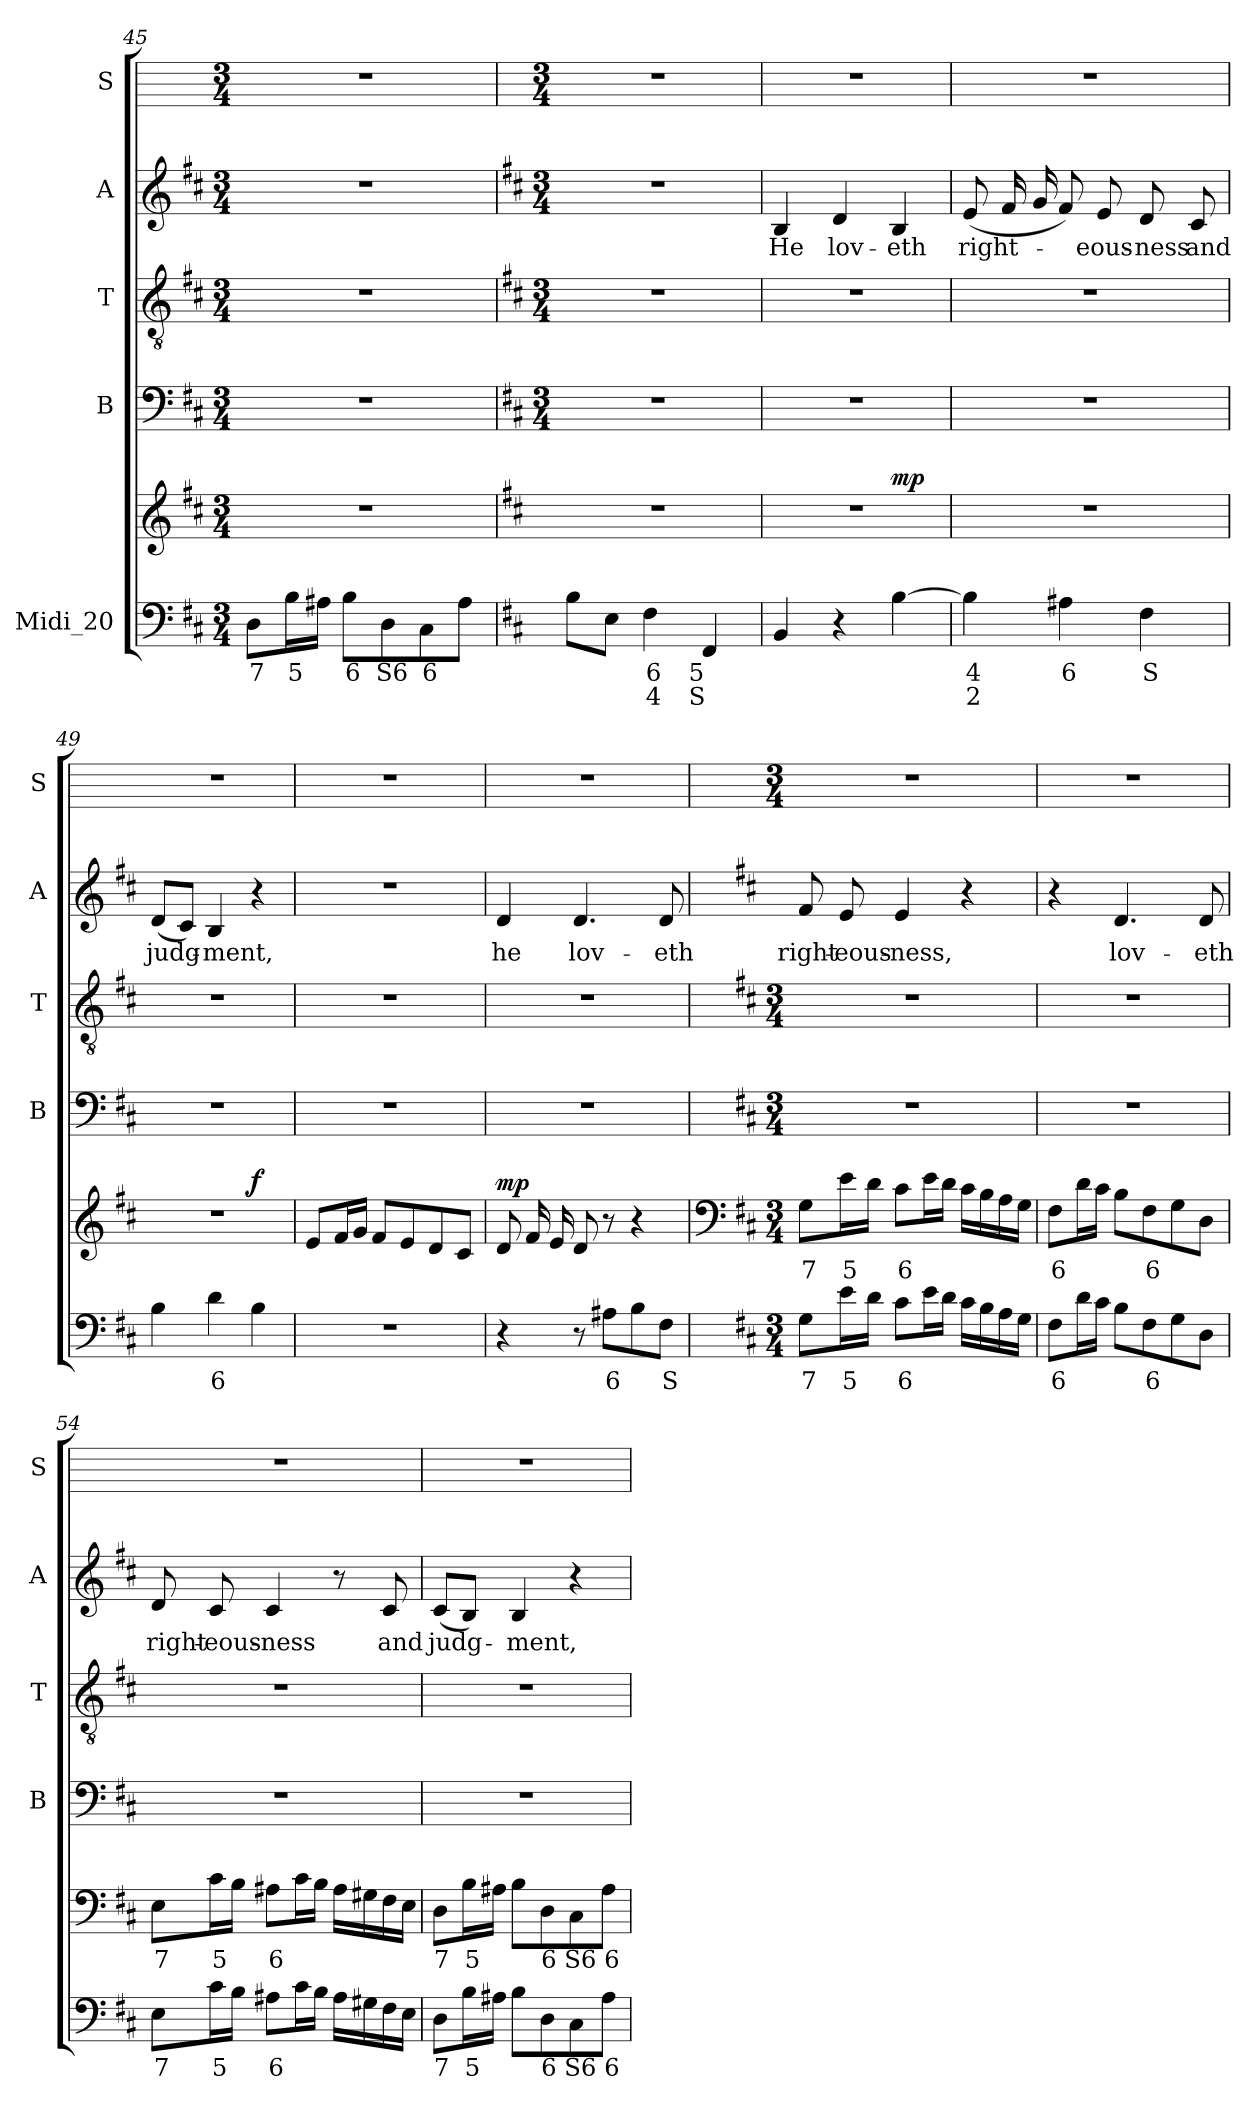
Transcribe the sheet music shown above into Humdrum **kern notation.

**kern	**text	**text	**kern	**text	**dynam	**kern	**kern	**kern	**text	**kern
*part5	*part5	*part5	*part5	*part5	*part5	*part4	*part3	*part2	*part2	*part1
*staff6	*staff6	*staff6	*staff5	*staff5	*staff5/6	*staff4	*staff3	*staff2	*staff2	*staff1
*I"Midi_20	*	*	*	*	*	*I"B	*I"T	*I"A	*	*I"S
*	*	*	*	*	*	*I'B	*I'T	*I'A	*	*I'S
*clefF4	*	*	*clefG2	*	*	*clefF4	*clefGv2	*clefG2	*	*
*k[f#c#]	*	*	*k[f#c#]	*	*	*k[f#c#]	*k[f#c#]	*k[f#c#]	*	*
*D:	*	*	*D:	*	*	*D:	*D:	*D:	*	*
*M3/4	*	*	*M3/4	*	*	*M3/4	*M3/4	*M3/4	*	*M3/4
=45	=45	=45	=45	=45	=45	=45	=45	=45	=45	=45
!	!LO:LY:b	!	!LO:N:vis=1	!	!	!	!	!	!	!
8DL	7	.	2.r	.	.	2.r	2.r	2.r	.	2.r
!	!LO:LY:b	!	!	!	!	!	!	!	!	!
16BL	5	.	.	.	.	.	.	.	.	.
16A#XJJ	.	.	.	.	.	.	.	.	.	.
!	!LO:LY:b	!	!	!	!	!	!	!	!	!
8BL	6	.	.	.	.	.	.	.	.	.
!	!LO:LY:b	!	!	!	!	!	!	!	!	!
8D	S6	.	.	.	.	.	.	.	.	.
!	!LO:LY:b	!	!	!	!	!	!	!	!	!
8C#	6	.	.	.	.	.	.	.	.	.
8A#J	.	.	.	.	.	.	.	.	.	.
!!LO:LB:g=z
=46	=46	=46	=46	=46	=46	=46	=46	=46	=46	=46
*	*	*	*	*	*	*	*	*k[f#c#]	*	*
*	*	*	*	*	*	*	*	*D:	*	*
*	*	*	*	*	*	*M3/4	*M3/4	*M3/4	*	*M3/4
!	!	!	!LO:N:vis=1	!	!	!	!	!LO:N:vis=1	!	!
8BL	.	.	2.r	.	.	2.r	2.r	2.r	.	2.r
8EJ	.	.	.	.	.	.	.	.	.	.
!	!LO:LY:b	!LO:LY:b	!	!	!	!	!	!	!	!
4F#	6	4	.	.	.	.	.	.	.	.
!	!LO:LY:b	!LO:LY:b	!	!	!	!	!	!	!	!
4FF#	5	S	.	.	.	.	.	.	.	.
=47	=47	=47	=47	=47	=47	=47	=47	=47	=47	=47
!	!	!	!LO:N:vis=1	!	!	!	!	!	!LO:LY:b	!
4BB	.	.	2.r	.	.	2.r	2.r	4B	He	2.r
!	!	!	!	!	!	!	!	!	!LO:LY:b	!
4r	.	.	.	.	.	.	.	4d	lov-	.
!	!	!	!	!	!LO:DY:b=2	!	!	!	!LO:LY:b	!
[4B	.	.	.	.	mp	.	.	4B	-eth	.
=48	=48	=48	=48	=48	=48	=48	=48	=48	=48	=48
!	!LO:LY:b	!LO:LY:b	!LO:N:vis=1	!	!	!	!	!	!LO:LY:b	!
4B]	4	2	2.r	.	.	2.r	2.r	(<8eL	right-	2.r
.	.	.	.	.	.	.	.	16f#L	.	.
.	.	.	.	.	.	.	.	16g	.	.
!	!LO:LY:b	!	!	!	!	!	!	!	!	!
4A#X	6	.	.	.	.	.	.	8f#J)	.	.
!	!	!	!	!	!	!	!	!	!LO:LY:b	!
.	.	.	.	.	.	.	.	8e	eous-	.
!	!LO:LY:b	!	!	!	!	!	!	!	!LO:LY:b	!
4F#	S	.	.	.	.	.	.	8d	-ness	.
!	!	!	!	!	!	!	!	!	!LO:LY:b	!
.	.	.	.	.	.	.	.	8c#	and	.
=49	=49	=49	=49	=49	=49	=49	=49	=49	=49	=49
!	!	!	!LO:N:vis=1	!	!	!	!	!	!LO:LY:b	!
4B	.	.	2.r	.	.	2.r	2.r	(<8dL	judg-	2.r
.	.	.	.	.	.	.	.	8c#J)	.	.
!	!LO:LY:b	!	!	!	!	!	!	!	!LO:LY:b	!
4d	6	.	.	.	.	.	.	4B	ment,	.
!	!	!	!	!	!LO:DY:b=2	!	!	!	!	!
4B	.	.	.	.	f	.	.	4r	.	.
=50	=50	=50	=50	=50	=50	=50	=50	=50	=50	=50
!LO:N:vis=1	!	!	!	!	!	!	!	!LO:N:vis=1	!	!
2.r	.	.	8eL	.	.	2.r	2.r	2.r	.	2.r
.	.	.	16f#L	.	.	.	.	.	.	.
.	.	.	16gJJ	.	.	.	.	.	.	.
.	.	.	8f#L	.	.	.	.	.	.	.
.	.	.	8e	.	.	.	.	.	.	.
.	.	.	8d	.	.	.	.	.	.	.
.	.	.	8c#J	.	.	.	.	.	.	.
=51	=51	=51	=51	=51	=51	=51	=51	=51	=51	=51
!	!	!	!	!	!LO:DY:b	!	!	!	!LO:LY:b	!
4r	.	.	8dL	.	mp	2.r	2.r	4d	he	2.r
.	.	.	16f#L	.	.	.	.	.	.	.
.	.	.	16e	.	.	.	.	.	.	.
!	!	!	!	!	!	!	!	!	!LO:LY:b	!
8r	.	.	8dJ	.	.	.	.	4.d	lov-	.
!	!LO:LY:b	!	!	!	!	!	!	!	!	!
8A#XL	6	.	8r	.	.	.	.	.	.	.
8B	.	.	4r	.	.	.	.	.	.	.
!	!LO:LY:b	!	!	!	!	!	!	!	!LO:LY:b	!
8F#J	S	.	.	.	.	.	.	8d	-eth	.
!!LO:LB:g=z
=52	=52	=52	=52	=52	=52	=52	=52	=52	=52	=52
*	*	*	*clefF4	*	*	*	*	*	*	*
*k[f#c#]	*	*	*k[f#c#]	*	*	*	*	*	*	*
*D:	*	*	*D:	*	*	*	*	*	*	*
*M3/4	*	*	*M3/4	*	*	*M3/4	*M3/4	*	*	*M3/4
!	!LO:LY:b	!	!	!LO:LY:b	!	!	!	!	!LO:LY:b	!
8GL	7	.	8GL	7	.	2.r	2.r	8f#	right-	2.r
!	!LO:LY:b	!	!	!LO:LY:b	!	!	!	!	!LO:LY:b	!
16eL	5	.	16eL	5	.	.	.	8e	-eous-	.
16dJJ	.	.	16dJJ	.	.	.	.	.	.	.
!	!LO:LY:b	!	!	!LO:LY:b	!	!	!	!	!LO:LY:b	!
8c#L	6	.	8c#L	6	.	.	.	4e	-ness,	.
16eL	.	.	16eL	.	.	.	.	.	.	.
16dJJ	.	.	16dJJ	.	.	.	.	.	.	.
16c#LL	.	.	16c#LL	.	.	.	.	4r	.	.
16B	.	.	16B	.	.	.	.	.	.	.
16A	.	.	16A	.	.	.	.	.	.	.
16GJJ	.	.	16GJJ	.	.	.	.	.	.	.
=53	=53	=53	=53	=53	=53	=53	=53	=53	=53	=53
!	!LO:LY:b	!	!	!LO:LY:b	!	!	!	!	!	!
8F#L	6	.	8F#L	6	.	2.r	2.r	4r	.	2.r
16dL	.	.	16dL	.	.	.	.	.	.	.
16c#JJ	.	.	16c#JJ	.	.	.	.	.	.	.
!	!	!	!	!	!	!	!	!	!LO:LY:b	!
8BL	.	.	8BL	.	.	.	.	4.d	lov-	.
!	!LO:LY:b	!	!	!LO:LY:b	!	!	!	!	!	!
8F#	6	.	8F#	6	.	.	.	.	.	.
8G	.	.	8G	.	.	.	.	.	.	.
!	!	!	!	!	!	!	!	!	!LO:LY:b	!
8DJ	.	.	8DJ	.	.	.	.	8d	-eth	.
=54	=54	=54	=54	=54	=54	=54	=54	=54	=54	=54
!	!LO:LY:b	!	!	!LO:LY:b	!	!	!	!	!LO:LY:b	!
8EL	7	.	8EL	7	.	2.r	2.r	8d	right-	2.r
!	!LO:LY:b	!	!	!LO:LY:b	!	!	!	!	!LO:LY:b	!
16c#L	5	.	16c#L	5	.	.	.	8c#	-eous-	.
16BJJ	.	.	16BJJ	.	.	.	.	.	.	.
!	!LO:LY:b	!	!	!LO:LY:b	!	!	!	!	!LO:LY:b	!
8A#XL	6	.	8A#XL	6	.	.	.	4c#	-ness	.
16c#L	.	.	16c#L	.	.	.	.	.	.	.
16BJJ	.	.	16BJJ	.	.	.	.	.	.	.
16A#LL	.	.	16A#LL	.	.	.	.	8r	.	.
16G#X	.	.	16G#X	.	.	.	.	.	.	.
!	!	!	!	!	!	!	!	!	!LO:LY:b	!
16F#	.	.	16F#	.	.	.	.	8c#	and	.
16EJJ	.	.	16EJJ	.	.	.	.	.	.	.
=55	=55	=55	=55	=55	=55	=55	=55	=55	=55	=55
!	!LO:LY:b	!	!	!LO:LY:b	!	!	!	!	!LO:LY:b	!
8DL	7	.	8DL	7	.	2.r	2.r	(<8c#L	judg-	2.r
!	!LO:LY:b	!	!	!LO:LY:b	!	!	!	!	!	!
16BL	5	.	16BL	5	.	.	.	8BJ)	.	.
16A#XJJ	.	.	16A#XJJ	.	.	.	.	.	.	.
!	!	!	!	!	!	!	!	!	!LO:LY:b	!
8BL	.	.	8BL	.	.	.	.	4B	ment,	.
!	!LO:LY:b	!	!	!LO:LY:b	!	!	!	!	!	!
8D	6	.	8D	6	.	.	.	.	.	.
!	!LO:LY:b	!	!	!LO:LY:b	!	!	!	!	!	!
8C#	S6	.	8C#	S6	.	.	.	4r	.	.
!	!LO:LY:b	!	!	!LO:LY:b	!	!	!	!	!	!
8A#J	6	.	8A#J	6	.	.	.	.	.	.
=	=	=	=	=	=	=	=	=	=	=
*-	*-	*-	*-	*-	*-	*-	*-	*-	*-	*-
